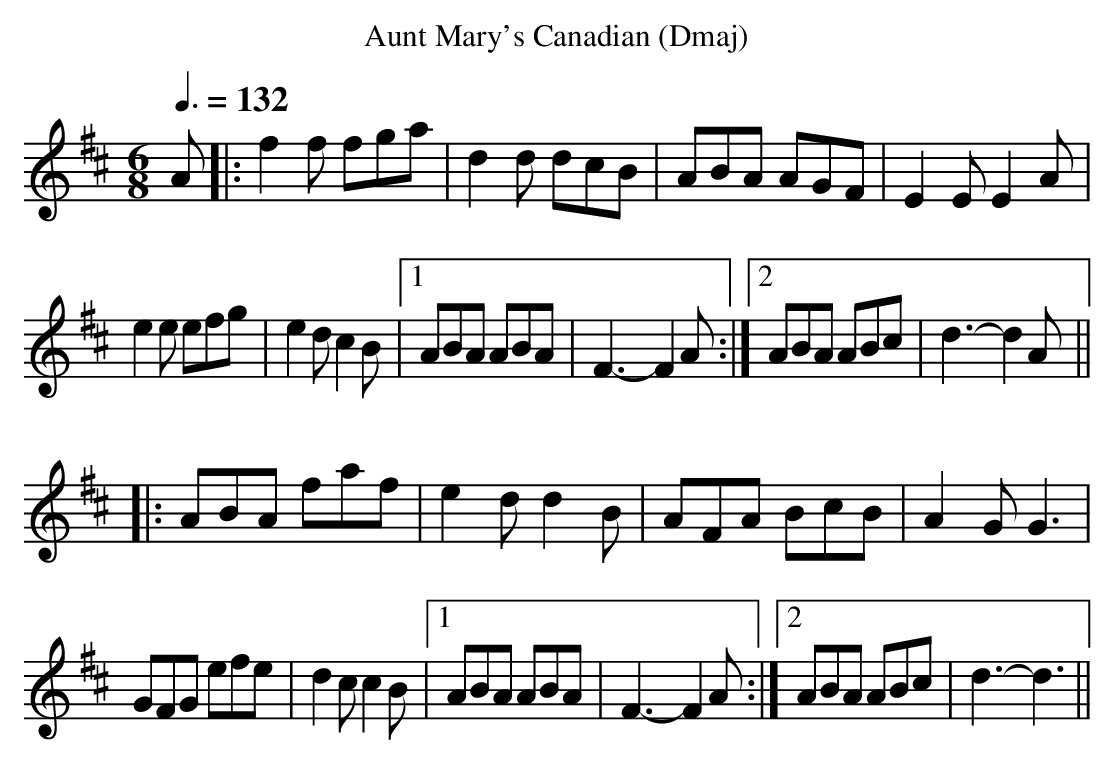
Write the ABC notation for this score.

X:1
T:Aunt Mary's Canadian (Dmaj)
Q:3/8=132
M:6/8
L:1/8
K:Dmaj
A|:f2f fga|d2d dcB|ABA AGF|E2E E2A|
e2e efg|e2d c2B|1ABA ABA|F3- F2A:|2ABA ABc|d3- d2A||
|:ABA faf|e2d d2B|AFA BcB|A2G G3|
GFG efe|d2c c2B|1ABA ABA|F3- F2A:|2ABA ABc|d3- d3||
